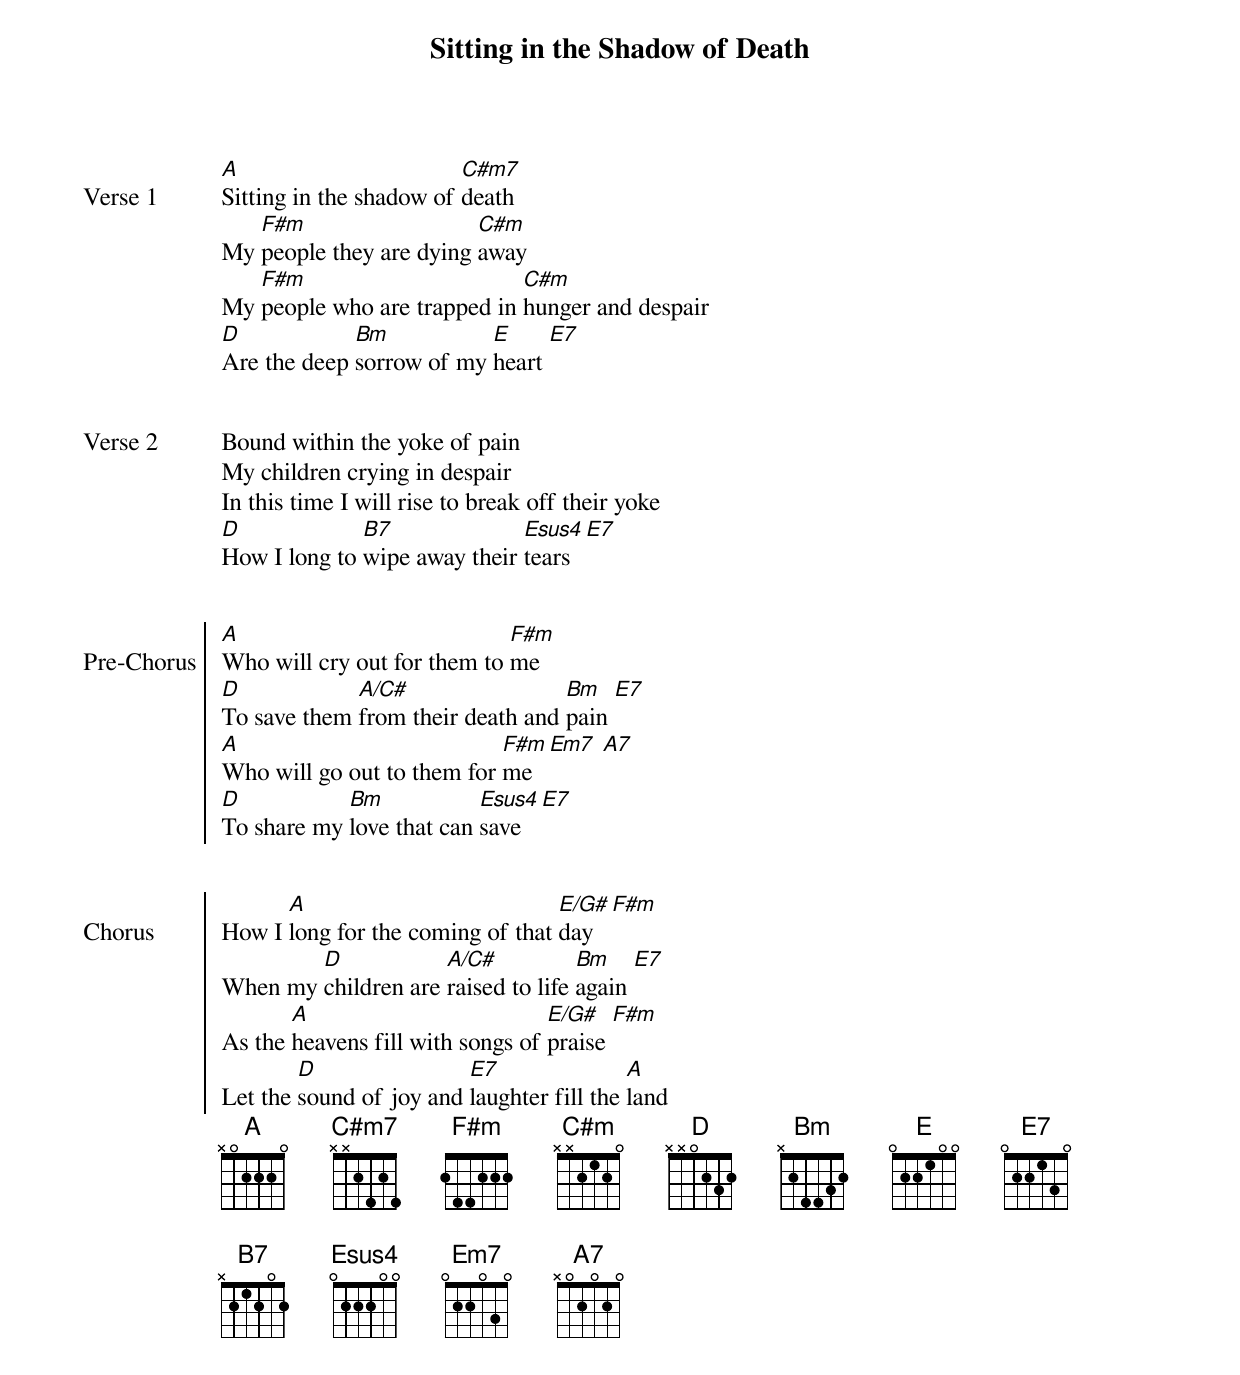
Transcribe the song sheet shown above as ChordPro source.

{title: Sitting in the Shadow of Death}
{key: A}
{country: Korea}
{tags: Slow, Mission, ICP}
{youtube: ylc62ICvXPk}

{start_of_verse: Verse 1}
[A]Sitting in the shadow of [C#m7]death
My [F#m]people they are dying [C#m]away
My [F#m]people who are trapped in [C#m]hunger and despair
[D]Are the deep [Bm]sorrow of my [E]heart [E7]

{end_of_verse}

{start_of_verse: Verse 2}
Bound within the yoke of pain
My children crying in despair
In this time I will rise to break off their yoke
[D]How I long to [B7]wipe away their [Esus4]tears [E7]

{end_of_verse}

{start_of_chorus: Pre-Chorus}
[A]Who will cry out for them to [F#m]me
[D]To save them [A/C#]from their death and [Bm]pain [E7]
[A]Who will go out to them for [F#m]me [Em7] [A7]
[D]To share my [Bm]love that can [Esus4]save [E7]

{end_of_chorus}

{start_of_chorus: Chorus}
How I [A]long for the coming of that [E/G#]day [F#m]
When my [D]children are [A/C#]raised to life [Bm]again [E7]
As the [A]heavens fill with songs of [E/G#]praise [F#m]
Let the [D]sound of joy and [E7]laughter fill the [A]land
{end_of_chorus}
